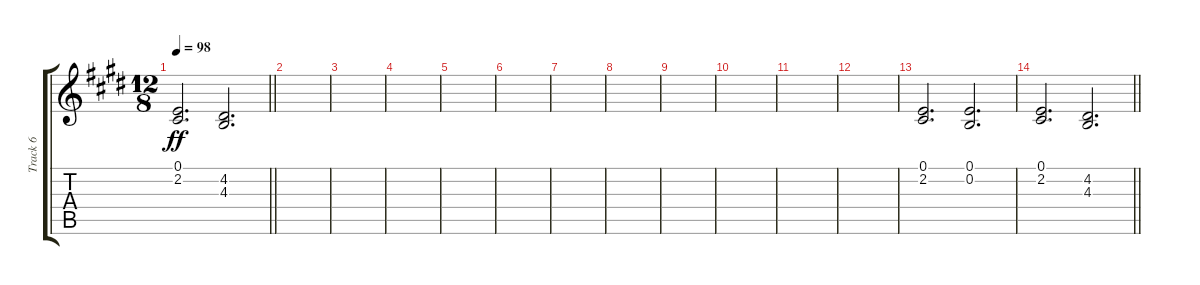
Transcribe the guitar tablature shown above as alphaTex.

\track ("Track 6" "Track 6") {instrument choiraahs}
\staff {score tabs}
\tuning (E4 B3 G3 D3 A2 E2) {hide}
\ts (12 8)
\tempo 98
\clef g2
\barLineRight lightlight
\ks e
(0.1 2.2).2{d dy ff} (4.2 4.3).2{d} |
|
|
|
|
|
|
|
|
|
|
|
(0.1 2.2).2{d} (0.1 0.2).2{d} |
\barLineRight lightlight
(0.1 2.2).2{d} (4.2 4.3).2{d}
